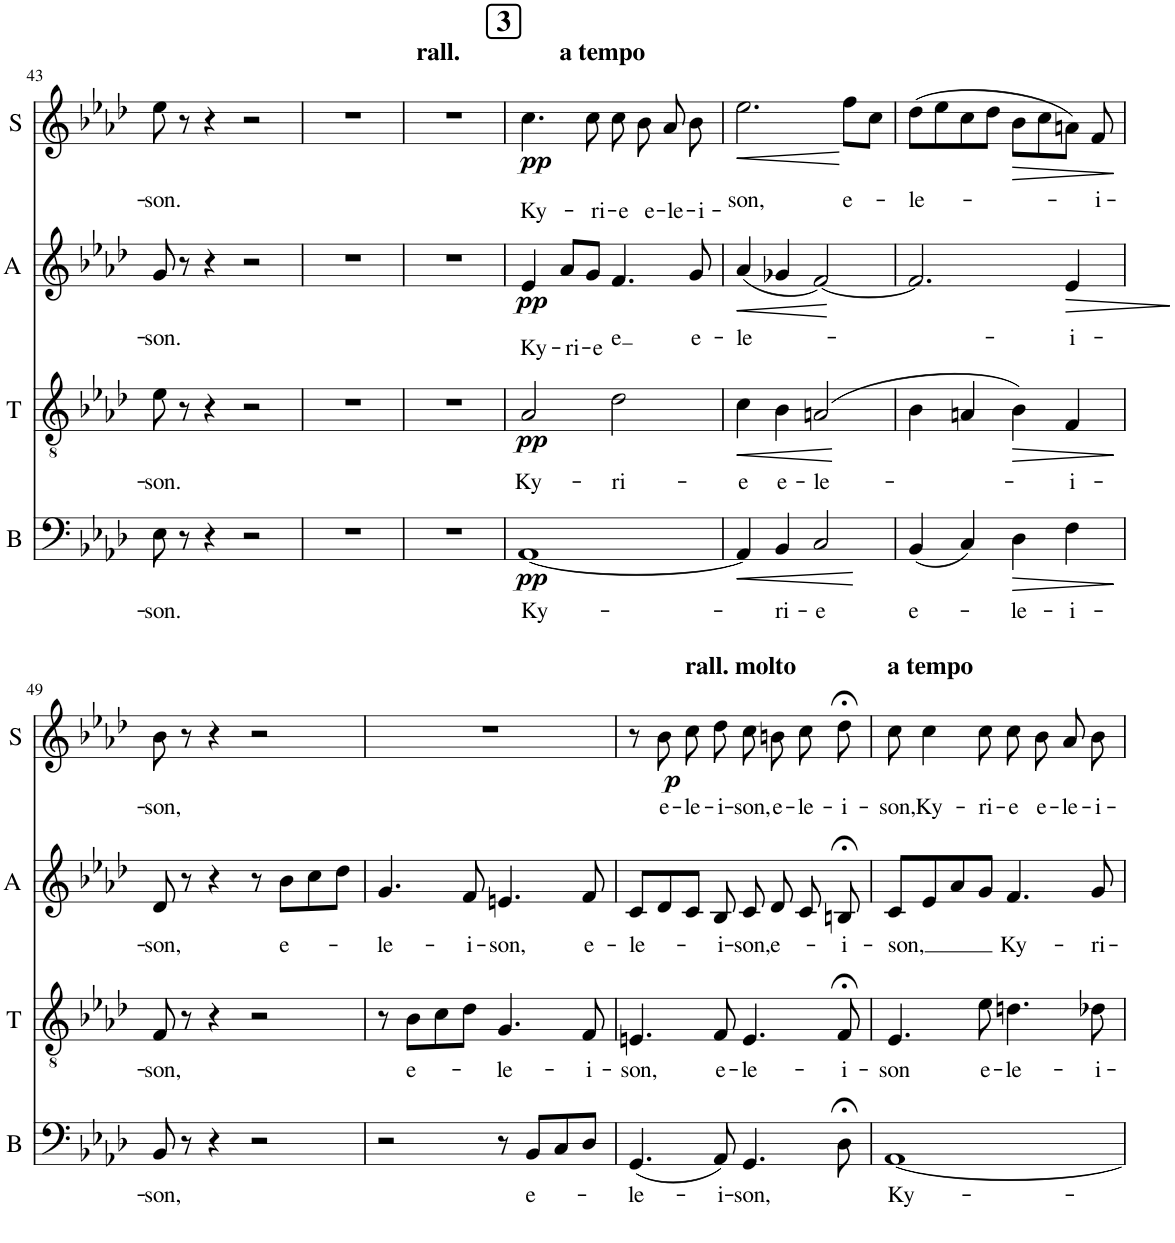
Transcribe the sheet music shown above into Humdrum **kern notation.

**kern	**text	**dynam	**kern	**text	**dynam	**kern	**text	**dynam	**kern	**text	**dynam
*part4	*part4	*part4	*part3	*part3	*part3	*part2	*part2	*part2	*part1	*part1	*part1
*staff4	*staff4	*staff4	*staff3	*staff3	*staff3	*staff2	*staff2	*staff2	*staff1	*staff1	*staff1
*I"B	*	*	*I"T	*	*	*I"A	*	*	*I"S	*	*
*I'B	*	*	*I'T	*	*	*I'A	*	*	*I'S	*	*
!!LO:PB:g=z
*clefF4	*	*	*clefGv2	*	*	*clefG2	*	*	*clefG2	*	*
*k[b-e-a-d-]	*	*	*k[b-e-a-d-]	*	*	*k[b-e-a-d-]	*	*	*k[b-e-a-d-]	*	*
*M4/4	*	*	*M4/4	*	*	*M4/4	*	*	*M4/4	*	*
=43	=43	=43	=43	=43	=43	=43	=43	=43	=43	=43	=43
!	!LO:LY:b	!	!	!LO:LY:b	!	!	!LO:LY:b	!	!	!LO:LY:b	!
8E-\	-son.	.	8e-\	-son.	.	8g/	-son.	.	8ee-\	-son.	.
8r	.	.	8r	.	.	8r	.	.	8r	.	.
4r	.	.	4r	.	.	4r	.	.	4r	.	.
2r	.	.	2r	.	.	2r	.	.	2r	.	.
=44	=44	=44	=44	=44	=44	=44	=44	=44	=44	=44	=44
1r	.	.	1r	.	.	1r	.	.	1r	.	.
=45	=45	=45	=45	=45	=45	=45	=45	=45	=45	=45	=45
!	!	!	!	!	!	!	!	!	!LO:TX:a:B:t=rall.	!	!
1r	.	.	1r	.	.	1r	.	.	1r	.	.
!!LO:REH:place=s1:a:B:cj:fs=14:t=3
=46	=46	=46	=46	=46	=46	=46	=46	=46	=46	=46	=46
!	!	!	!	!	!	!	!	!	!LO:TX:a:B:t=a tempo	!	!
!	!LO:LY:b	!LO:DY:b	!	!LO:LY:b	!LO:DY:b	!	!LO:LY:b	!LO:DY:b	!	!LO:LY:b	!LO:DY:b
[1AA-	Ky-	pp	2A-/	Ky-	pp	4e-/	Ky-	pp	4.cc\	Ky-	pp
!	!	!	!	!	!	!	!LO:LY:b	!	!	!	!
.	.	.	.	.	.	8a-/L	-ri-	.	.	.	.
!	!	!	!	!	!	!	!LO:LY:b	!	!	!LO:LY:b	!
.	.	.	.	.	.	8g/J	-e	.	8cc\	-ri-	.
!	!	!	!	!LO:LY:b	!	!	!LO:LY:b	!	!	!LO:LY:b	!
.	.	.	2d-\	-ri-	.	4.f/	e	.	8cc\	-e	.
!	!	!	!	!	!	!	!	!	!	!LO:LY:b	!
.	.	.	.	.	.	.	.	.	8b-\	e-	.
!	!	!	!	!	!	!	!	!	!	!LO:LY:b	!
.	.	.	.	.	.	.	.	.	8a-/	-le-	.
!	!	!	!	!	!	!	!LO:LY:b	!	!	!LO:LY:b	!
.	.	.	.	.	.	8g/	e-	.	8b-\	-i-	.
=47	=47	=47	=47	=47	=47	=47	=47	=47	=47	=47	=47
!	!	!LO:HP:b	!	!LO:LY:b	!LO:HP:b	!	!LO:LY:b	!LO:HP:b	!	!LO:LY:b	!LO:HP:b
4AA-/]	.	<	4c\	-e	<	(4a-/	-le-	<	2.ee-\	-son,	<
!	!LO:LY:b	!	!	!LO:LY:b	!	!	!	!	!	!	!
4BB-/	-ri-	.	4B-\	e-	.	4g-X/	.	.	.	.	.
!	!LO:LY:b	!	!	!LO:LY:b	!	!	!	!	!	!	!
2C/	-e	.	(2An/	-le-	.	[2f/)	.	.	.	.	.
!	!	!	!	!	!	!	!	!	!	!LO:LY:b	!
.	.	.	.	.	.	.	.	.	8ff\L	e-	.
.	.	.	.	.	.	.	.	.	8cc\J	.	.
.	.	[	.	.	[	.	.	[	.	.	[
=48	=48	=48	=48	=48	=48	=48	=48	=48	=48	=48	=48
!	!LO:LY:b	!	!	!	!	!	!	!	!	!LO:LY:b	!
(4BB-/	e-	.	4B-\	.	.	2.f/]	.	.	(8dd-\L	-le-	.
.	.	.	.	.	.	.	.	.	8ee-\	.	.
4C/)	.	.	4An/	.	.	.	.	.	8cc\	.	.
.	.	.	.	.	.	.	.	.	8dd-\J	.	.
!	!LO:LY:b	!LO:HP:b	!	!	!LO:HP:b	!	!	!	!	!	!LO:HP:b
4D-\	-le-	>	4B-\)	.	>	.	.	.	8b-\L	.	>
.	.	.	.	.	.	.	.	.	8cc\	.	.
!	!LO:LY:b	!	!	!LO:LY:b	!	!	!LO:LY:b	!LO:HP:b	!	!	!
4F\	-i-	.	4F/	-i-	.	4e-/	-i-	>	8an\J)	.	.
!	!	!	!	!	!	!	!	!	!	!LO:LY:b	!
.	.	.	.	.	.	.	.	.	8f/	-i-	.
.	.	]	.	.	]	.	.	]	.	.	]
!!LO:LB:g=z
=49	=49	=49	=49	=49	=49	=49	=49	=49	=49	=49	=49
!	!LO:LY:b	!	!	!LO:LY:b	!	!	!LO:LY:b	!	!	!LO:LY:b	!
8BB-/	-son,	.	8F/	-son,	.	8d-/	-son,	.	8b-\	-son,	.
8r	.	.	8r	.	.	8r	.	.	8r	.	.
4r	.	.	4r	.	.	4r	.	.	4r	.	.
2r	.	.	2r	.	.	8r	.	.	2r	.	.
!	!	!	!	!	!	!	!LO:LY:b	!	!	!	!
.	.	.	.	.	.	8b-\L	e-	.	.	.	.
.	.	.	.	.	.	8cc\	.	.	.	.	.
.	.	.	.	.	.	8dd-\J	.	.	.	.	.
=50	=50	=50	=50	=50	=50	=50	=50	=50	=50	=50	=50
!	!	!	!	!	!	!	!LO:LY:b	!	!	!	!
2r	.	.	8r	.	.	4.g/	-le-	.	1r	.	.
!	!	!	!	!LO:LY:b	!	!	!	!	!	!	!
.	.	.	8B-\L	e-	.	.	.	.	.	.	.
.	.	.	8c\	.	.	.	.	.	.	.	.
!	!	!	!	!	!	!	!LO:LY:b	!	!	!	!
.	.	.	8d-\J	.	.	8f/	-i-	.	.	.	.
!	!	!	!	!LO:LY:b	!	!	!LO:LY:b	!	!	!	!
8r	.	.	4.G/	-le-	.	4.en/	-son,	.	.	.	.
!	!LO:LY:b	!	!	!	!	!	!	!	!	!	!
8BB-/L	e-	.	.	.	.	.	.	.	.	.	.
8C/	.	.	.	.	.	.	.	.	.	.	.
!	!	!	!	!LO:LY:b	!	!	!LO:LY:b	!	!	!	!
8D-/J	.	.	8F/	-i-	.	8f/	e-	.	.	.	.
=51	=51	=51	=51	=51	=51	=51	=51	=51	=51	=51	=51
!	!LO:LY:b	!	!	!LO:LY:b	!	!	!LO:LY:b	!	!	!	!
(4.GG/	-le-	.	4.En/	-son,	.	8c/L	-le-	.	8r	.	.
!	!	!	!	!	!	!	!	!	!	!LO:LY:b	!LO:DY:b
.	.	.	.	.	.	8d-/	.	.	8b-\	e-	p
!	!	!	!	!	!	!	!	!	!LO:TX:a:B:t=rall. molto	!	!
!	!	!	!	!	!	!	!	!	!	!LO:LY:b	!
.	.	.	.	.	.	8c/J	.	.	8cc\	-le-	.
!	!LO:LY:b	!	!	!LO:LY:b	!	!	!LO:LY:b	!	!	!LO:LY:b	!
8AA-/)	-i-	.	8F/	e-	.	8B-/	-i-	.	8dd-\	-i-	.
!	!LO:LY:b	!	!	!LO:LY:b	!	!	!LO:LY:b	!	!	!LO:LY:b	!
4.GG/	-son,	.	4.E/	-le-	.	8c/	-son,	.	8cc\	-son,	.
!	!	!	!	!	!	!	!LO:LY:b	!	!	!LO:LY:b	!
.	.	.	.	.	.	8d-/	e-	.	8bn\	e-	.
!	!	!	!	!	!	!	!	!	!	!LO:LY:b	!
.	.	.	.	.	.	8c/	.	.	8cc\	-le-	.
!	!	!	!	!LO:LY:b	!	!	!LO:LY:b	!	!	!LO:LY:b	!
8D-;<\	.	.	8F;</	-i-	.	8Bn;</	-i-	.	8dd-;<\	-i-	.
=52	=52	=52	=52	=52	=52	=52	=52	=52	=52	=52	=52
!	!	!	!	!	!	!	!	!	!LO:TX:a:B:t=a tempo	!	!
!	!LO:LY:b	!	!	!LO:LY:b	!	!	!LO:LY:b	!	!	!LO:LY:b	!
[1AA-	Ky-	.	4.E-/	-son	.	8c/L	-son,	.	8cc\	-son,	.
!	!	!	!	!	!	!	!	!	!	!LO:LY:b	!
.	.	.	.	.	.	8e-/	.	.	4cc\	Ky-	.
.	.	.	.	.	.	8a-/	.	.	.	.	.
!	!	!	!	!LO:LY:b	!	!	!	!	!	!LO:LY:b	!
.	.	.	8e-\	e-	.	8g/J	.	.	8cc\	-ri-	.
!	!	!	!	!LO:LY:b	!	!	!LO:LY:b	!	!	!LO:LY:b	!
.	.	.	4.dn\	-le-	.	4.f/	Ky-	.	8cc\	-e	.
!	!	!	!	!	!	!	!	!	!	!LO:LY:b	!
.	.	.	.	.	.	.	.	.	8b-\	e-	.
!	!	!	!	!	!	!	!	!	!	!LO:LY:b	!
.	.	.	.	.	.	.	.	.	8a-/	-le-	.
!	!	!	!	!LO:LY:b	!	!	!LO:LY:b	!	!	!LO:LY:b	!
.	.	.	8d-X\	-i-	.	8g/	-ri-	.	8b-\	-i-	.
=	=	=	=	=	=	=	=	=	=	=	=
*-	*-	*-	*-	*-	*-	*-	*-	*-	*-	*-	*-
